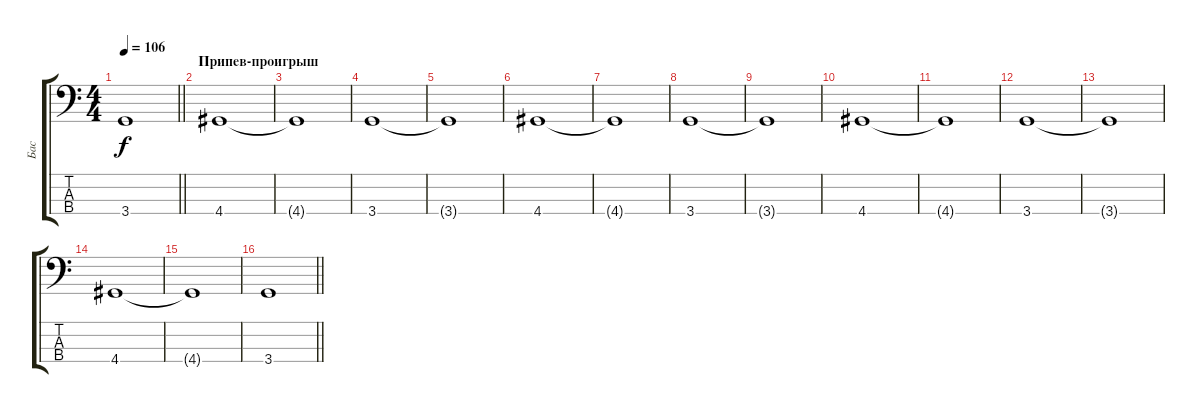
\track ("Бас" "Бас") {mute instrument electricbassfinger}
\staff {score tabs}
\tuning (G2 D2 A1 E1) {hide}
\ts (4 4)
\tempo 106
\clef f4
\barLineRight lightlight
\ks c
3.4{t}.1{dy f} |
\section ("" "Припев-проигрыш")
4.4.1 |
4.4{t}.1 |
3.4.1 |
3.4{t}.1 |
4.4.1 |
4.4{t}.1 |
3.4.1 |
3.4{t}.1 |
4.4.1 |
4.4{t}.1 |
3.4.1 |
3.4{t}.1 |
4.4.1 |
4.4{t}.1 |
\barLineRight lightlight
3.4.1
